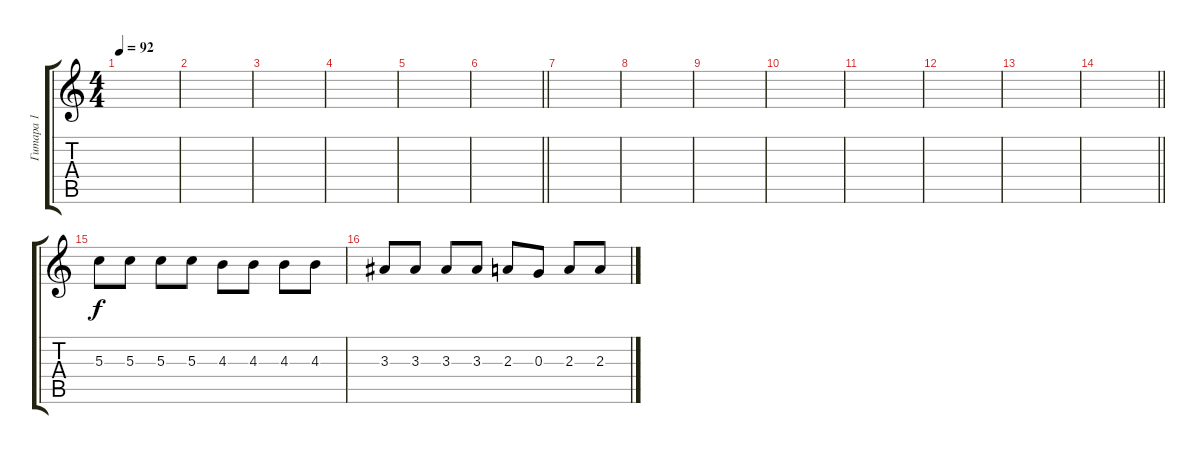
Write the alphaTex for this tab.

\track ("Гитара 1" "Гитара 1") {instrument electricguitarclean}
\staff {score tabs}
\tuning (E4 B3 G3 D3 A2 E2) {hide}
\ts (4 4)
\tempo 92
\clef g2
\ks c
|
|
|
|
|
\barLineRight lightlight
|
|
|
|
|
|
|
|
\barLineRight lightlight
|
5.3.8 5.3.8 5.3.8 5.3.8 4.3.8 4.3.8 4.3.8 4.3.8 |
3.3.8 3.3.8 3.3.8 3.3.8 2.3.8 0.3.8 2.3.8 2.3.8
